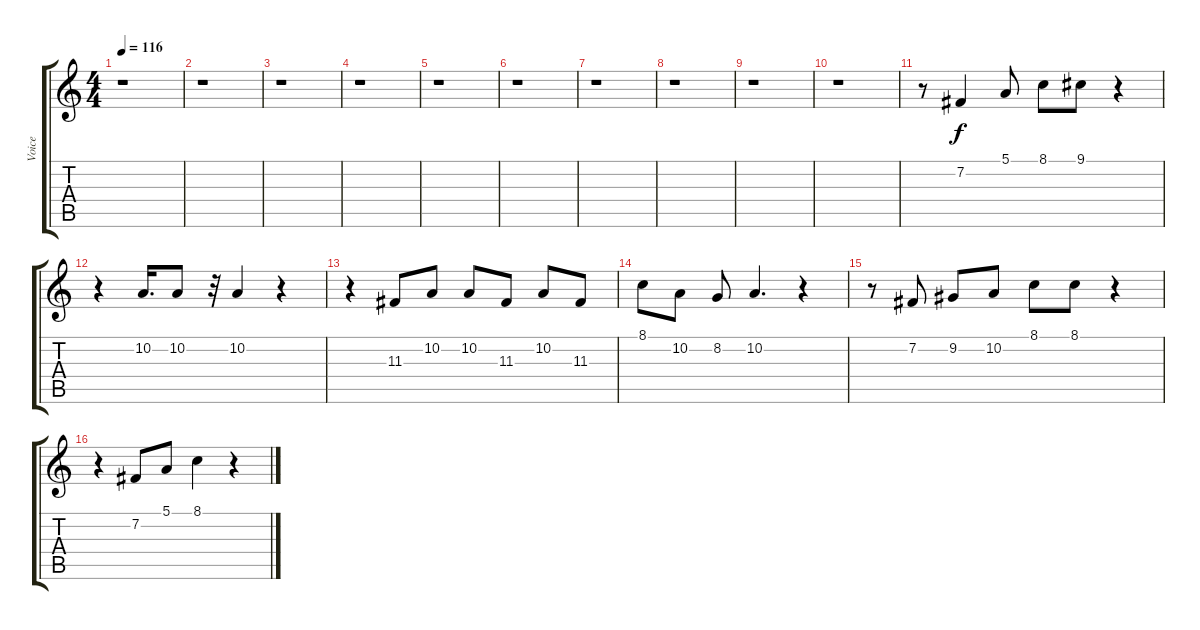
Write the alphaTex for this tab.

\track ("Voice" "Voice") {instrument flute}
\staff {score tabs}
\tuning (E4 B3 G3 D3 A2 E2) {hide}
\ts (4 4)
\tempo 116
\clef g2
\ks c
r.1{dy f instrument flute} |
r.1 |
r.1 |
r.1 |
r.1 |
r.1 |
r.1 |
r.1 |
r.1 |
r.1 |
r.8 7.2.4 5.1.8 8.1.8 9.1.8 r.4 |
r.4 10.2.16{d} 10.2.8 r.32 10.2.4 r.4 |
r.4 11.3.8 10.2.8 10.2.8 11.3.8 10.2.8 11.3.8 |
8.1.8 10.2.8 8.2.8 10.2.4{d} r.4 |
r.8 7.2.8 9.2.8 10.2.8 8.1.8 8.1.8 r.4 |
r.4 7.2.8 5.1.8 8.1.4 r.4
